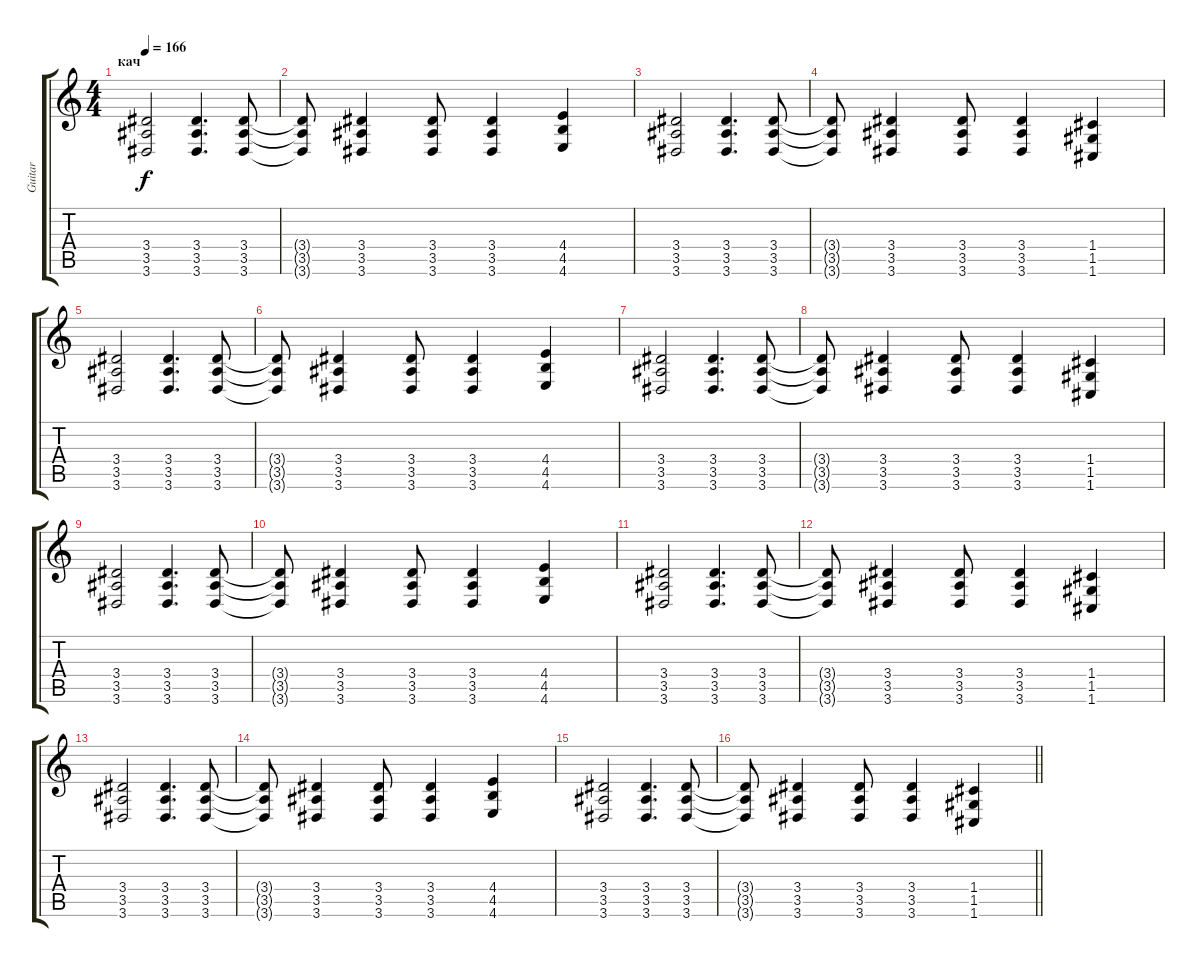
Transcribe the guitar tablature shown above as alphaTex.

\track ("Guitar" "Guitar") {instrument distortionguitar}
\staff {score tabs}
\tuning (D4 A3 F3 C3 G2 C2) {hide}
\ts (4 4)
\section ("" "кач")
\tempo 166
\clef g2
\ks c
(3.4 3.5 3.6).2{dy f} (3.4 3.5 3.6).4{d} (3.4 3.5 3.6).8 |
(3.4{t} 3.5{t} 3.6{t}).8 (3.4 3.5 3.6).4 (3.4 3.5 3.6).8 (3.4 3.5 3.6).4 (4.4 4.5 4.6).4 |
(3.4 3.5 3.6).2 (3.4 3.5 3.6).4{d} (3.4 3.5 3.6).8 |
(3.4{t} 3.5{t} 3.6{t}).8 (3.4 3.5 3.6).4 (3.4 3.5 3.6).8 (3.4 3.5 3.6).4 (1.4 1.5 1.6).4 |
(3.4 3.5 3.6).2 (3.4 3.5 3.6).4{d} (3.4 3.5 3.6).8 |
(3.4{t} 3.5{t} 3.6{t}).8 (3.4 3.5 3.6).4 (3.4 3.5 3.6).8 (3.4 3.5 3.6).4 (4.4 4.5 4.6).4 |
(3.4 3.5 3.6).2 (3.4 3.5 3.6).4{d} (3.4 3.5 3.6).8 |
(3.4{t} 3.5{t} 3.6{t}).8 (3.4 3.5 3.6).4 (3.4 3.5 3.6).8 (3.4 3.5 3.6).4 (1.4 1.5 1.6).4 |
(3.4 3.5 3.6).2 (3.4 3.5 3.6).4{d} (3.4 3.5 3.6).8 |
(3.4{t} 3.5{t} 3.6{t}).8 (3.4 3.5 3.6).4 (3.4 3.5 3.6).8 (3.4 3.5 3.6).4 (4.4 4.5 4.6).4 |
(3.4 3.5 3.6).2 (3.4 3.5 3.6).4{d} (3.4 3.5 3.6).8 |
(3.4{t} 3.5{t} 3.6{t}).8 (3.4 3.5 3.6).4 (3.4 3.5 3.6).8 (3.4 3.5 3.6).4 (1.4 1.5 1.6).4 |
(3.4 3.5 3.6).2 (3.4 3.5 3.6).4{d} (3.4 3.5 3.6).8 |
(3.4{t} 3.5{t} 3.6{t}).8 (3.4 3.5 3.6).4 (3.4 3.5 3.6).8 (3.4 3.5 3.6).4 (4.4 4.5 4.6).4 |
(3.4 3.5 3.6).2 (3.4 3.5 3.6).4{d} (3.4 3.5 3.6).8 |
\barLineRight lightlight
(3.4{t} 3.5{t} 3.6{t}).8 (3.4 3.5 3.6).4 (3.4 3.5 3.6).8 (3.4 3.5 3.6).4 (1.4 1.5 1.6).4
